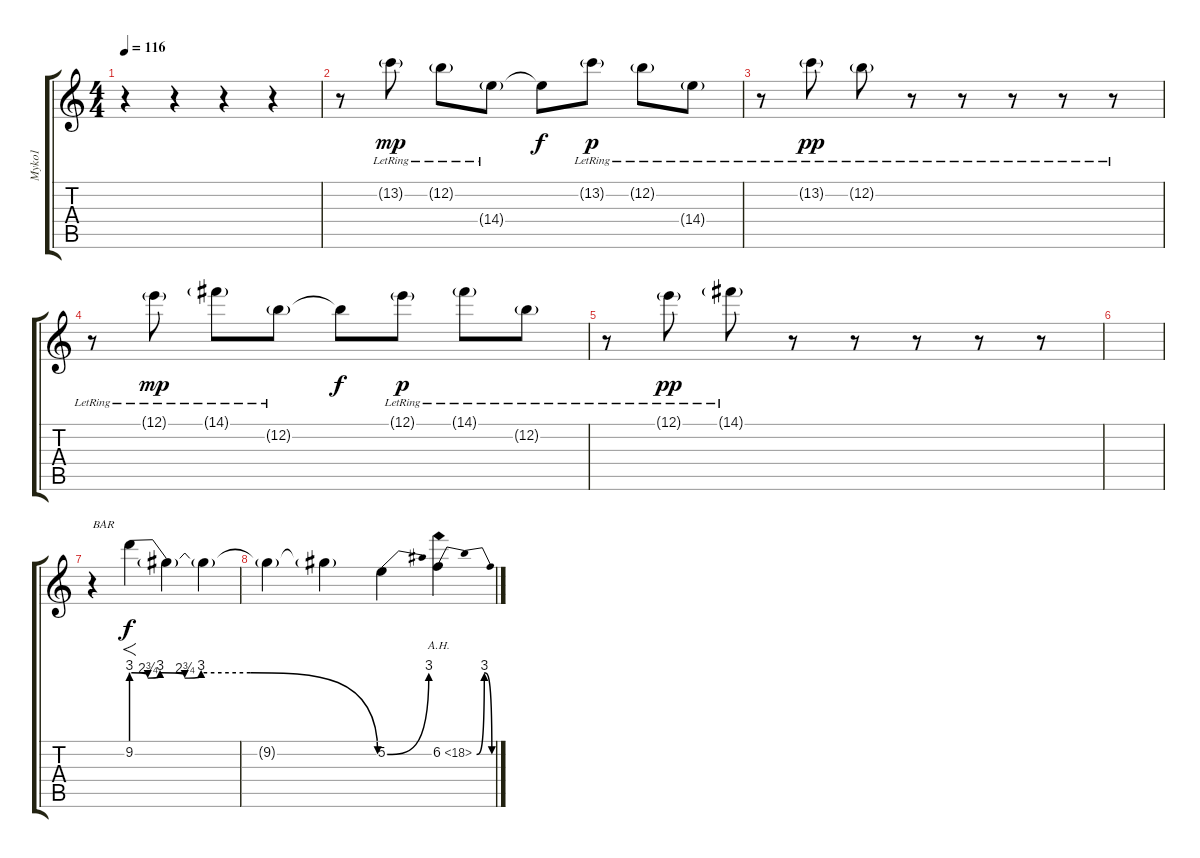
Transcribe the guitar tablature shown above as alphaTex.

\track ("Myko1" "Myko1") {instrument overdrivenguitar}
\staff {score tabs}
\tuning (E4 B3 G3 D3 A2 E2) {hide}
\ts (4 4)
\tempo 116
\clef g2
\ks c
r.4{dy mp} r.4 r.4 r.4 |
r.8{volume 10 instrument electricguitarjazz} 13.2{g lr}.8 12.2{g lr}.8 14.4{g lr}.8 14.4{t}.8{dy f} 13.2{g lr}.8{dy p} 12.2{g lr}.8 14.4{g lr}.8 |
r.8 13.2{g lr}.8{dy pp} 12.2{g lr}.8 r.8 r.8 r.8 r.8 r.8 |
r.8{volume 10 instrument electricguitarjazz} 12.1{g lr}.8{dy mp} 14.1{g lr}.8 12.2{g lr}.8 12.2{t}.8{dy f} 12.1{g lr}.8{dy p} 14.1{g lr}.8 12.2{g lr}.8 |
r.8 12.1{g lr}.8{dy pp} 14.1{g lr}.8 r.8 r.8 r.8 r.8 r.8 |
|
r.4{txt "BAR" volume 16 instrument guitarharmonics} 9.2{be (custom 0 12 4 11 7 12 13 11 17 12 29 12 60 0)}.4{f dy f} 9.2{t}.4 9.2{t}.4 |
9.2{t}.4 9.2{t}.4 5.2{be (bend 0 0 60 12)}.4 6.2{be (bendrelease 0 0 16 12 30 12 60 0) ah 12}.4
